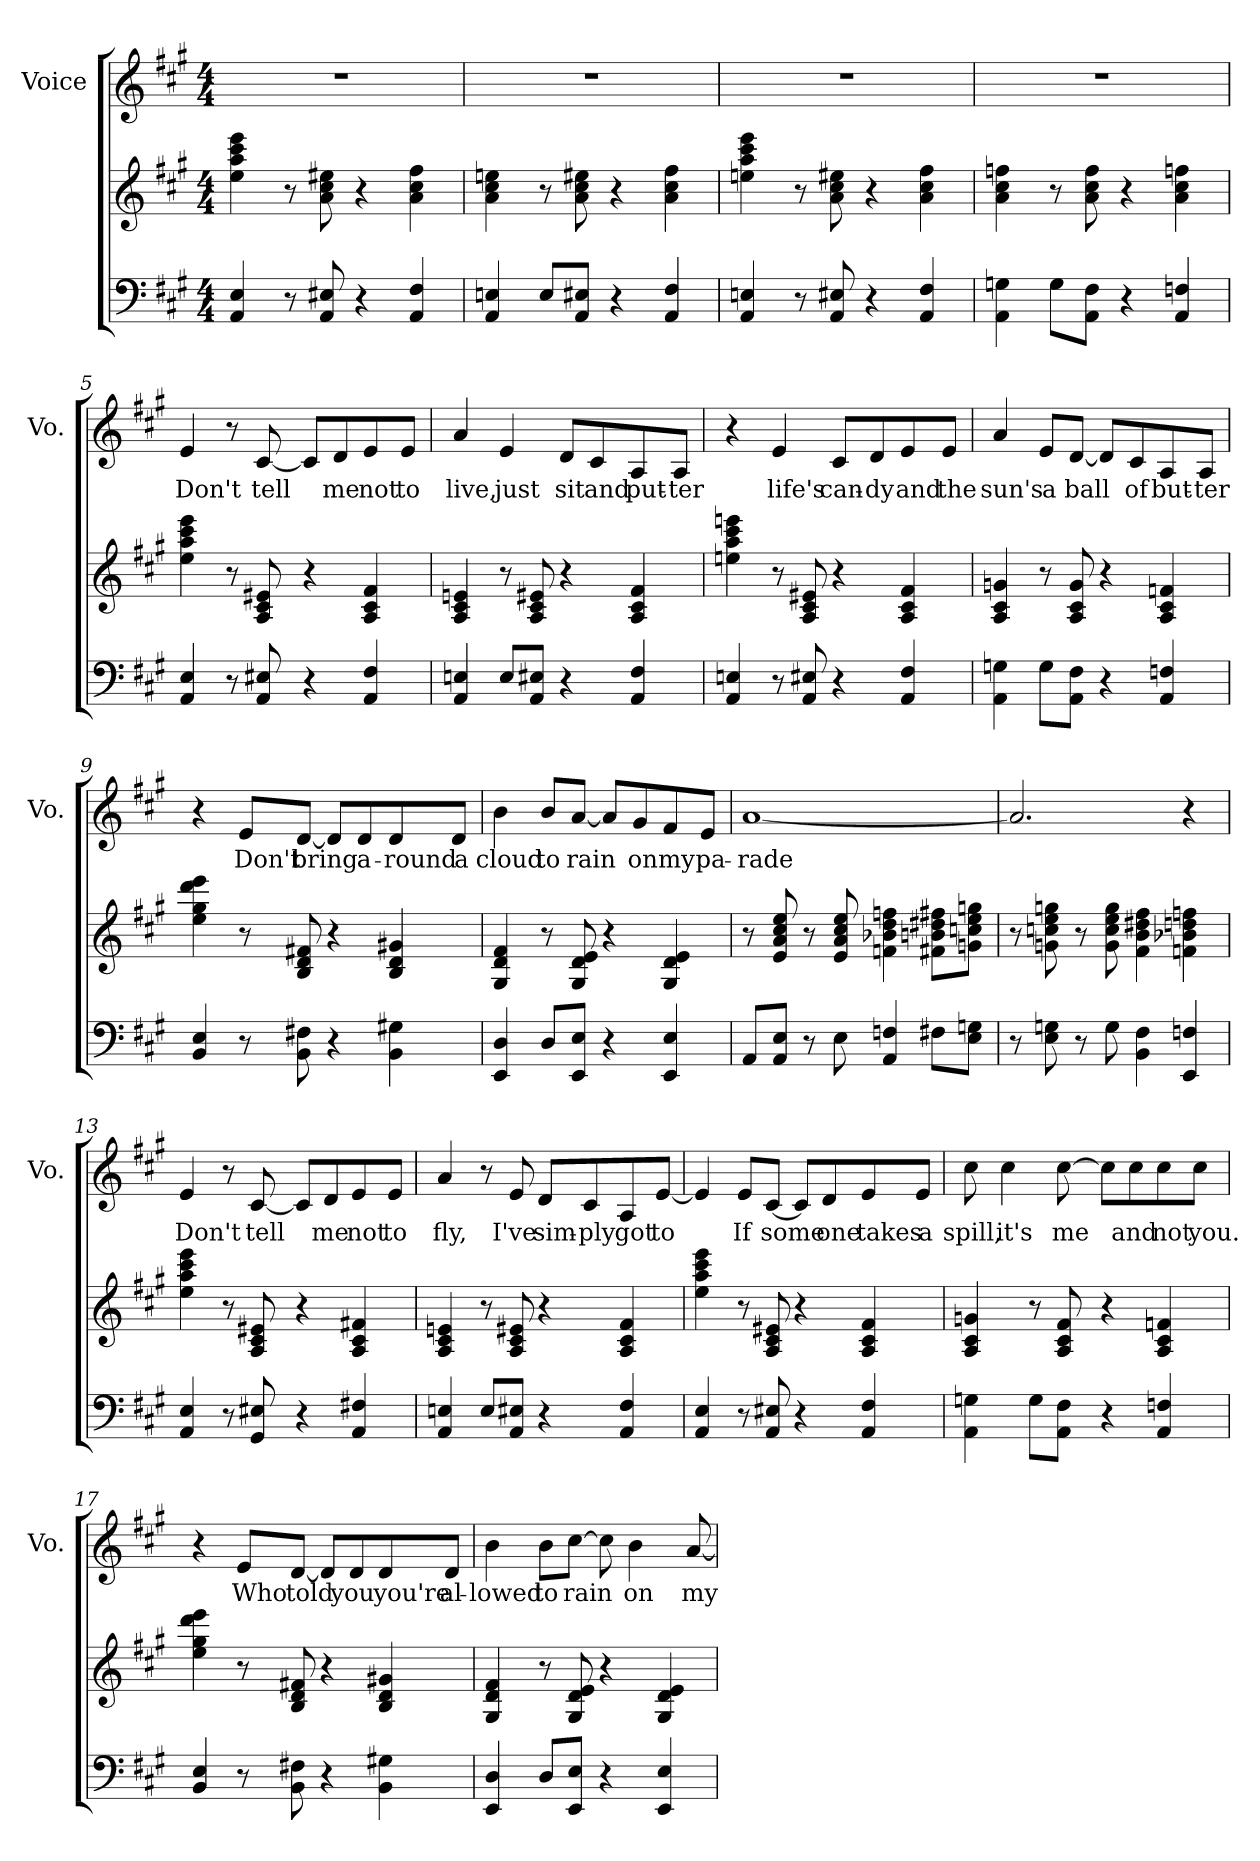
**kern	**kern	**kern	**text
*part2	*part2	*part1	*part1
*staff3	*staff2	*staff1	*staff1
*	*	*I"Voice	*
*	*	*I'Vo.	*
*clefF4	*clefG2	*clefG2	*
*k[f#c#g#]	*k[f#c#g#]	*k[f#c#g#]	*
*M4/4	*M4/4	*M4/4	*
=1	=1	=1	=1
4AA/ 4E/	4ee\ 4aa\ 4ccc#\ 4eee\	1r	.
8r	8r	.	.
8AA/ 8E#X/	8a\ 8cc#\ 8ee#X\	.	.
4r	4r	.	.
4AA/ 4F#/	4a\ 4cc#\ 4ff#\	.	.
=2	=2	=2	=2
4AA/ 4En/	4a\ 4cc#\ 4een\	1r	.
8E/L	8r	.	.
8AA/ 8E#X/J	8a\ 8cc#\ 8ee#X\	.	.
4r	4r	.	.
4AA/ 4F#/	4a\ 4cc#\ 4ff#\	.	.
=3	=3	=3	=3
4AA/ 4En/	4een\ 4aa\ 4ccc#\ 4eee\	1r	.
8r	8r	.	.
8AA/ 8E#X/	8a\ 8cc#\ 8ee#X\	.	.
4r	4r	.	.
4AA/ 4F#/	4a\ 4cc#\ 4ff#\	.	.
=4	=4	=4	=4
4AA\ 4Gn\	4a\ 4cc#\ 4ffn\	1r	.
8G\L	8r	.	.
8AA\ 8F#\J	8a\ 8cc#\ 8ff\	.	.
4r	4r	.	.
4AA/ 4Fn/	4a\ 4cc#\ 4ffn\	.	.
!!LO:LB:g=z
=5	=5	=5	=5
4AA/ 4E/	4ee\ 4aa\ 4ccc#\ 4eee\	4e/	Don't
8r	8r	8r	.
8AA/ 8E#X/	8A/ 8c#/ 8e#X/	[8c#/	tell
4r	4r	8c#/L]	.
.	.	8d/	me
4AA/ 4F#/	4A/ 4c#/ 4f#/	8e/	not
.	.	8e/J	to
=6	=6	=6	=6
4AA/ 4En/	4A/ 4c#/ 4en/	4a/	live,
8E/L	8r	4e/	just
8AA/ 8E#X/J	8A/ 8c#/ 8e#X/	.	.
4r	4r	8d/L	sit
.	.	8c#/	and
4AA/ 4F#/	4A/ 4c#/ 4f#/	8A/	put-
.	.	8A/J	-ter
=7	=7	=7	=7
4AA/ 4En/	4een\ 4aa\ 4ccc#\ 4eeen\	4r	.
8r	8r	4e/	life's
8AA/ 8E#X/	8A/ 8c#/ 8e#X/	.	.
4r	4r	8c#/L	can-
.	.	8d/	-dy
4AA/ 4F#/	4A/ 4c#/ 4f#/	8e/	and
.	.	8e/J	the
!!LO:LB:g=z
=8	=8	=8	=8
4AA\ 4Gn\	4A/ 4c#/ 4gn/	4a/	sun's
8G\L	8r	8e/L	a
8AA\ 8F#\J	8A/ 8c#/ 8g/	[8d/J	ball
4r	4r	8d/L]	.
.	.	8c#/	of
4AA/ 4Fn/	4A/ 4c#/ 4fn/	8A/	but-
.	.	8A/J	-ter
!!LO:PB:g=z
=9	=9	=9	=9
4BB/ 4E/	4ee\ 4gg#\ 4ddd\ 4eee\	4r	.
8r	8r	8e/L	Don't
8BB\ 8F#X\	8B/ 8d/ 8f#X/	[8d/J	bring
4r	4r	8d/L]	.
.	.	8d/	a-
4BB\ 4G#X\	4B/ 4d/ 4g#X/	8d/	-round
.	.	8d/J	a
=10	=10	=10	=10
4EE/ 4D/	4G#/ 4d/ 4f#/	4b\	cloud
8D/L	8r	8b/L	to
8EE/ 8E/J	8G#/ 8d/ 8e/	[8a/J	rain
4r	4r	8a/L]	.
.	.	8g#/	on
4EE/ 4E/	4G#/ 4d/ 4e/	8f#/	my
.	.	8e/J	pa-
!!LO:LB:g=z
=11	=11	=11	=11
8AA/L	8r	[1a	-rade
8AA/ 8E/J	8e/ 8a/ 8cc#/ 8ee/	.	.
8r	8r	.	.
8E\	8e/ 8a/ 8cc#/ 8ee/	.	.
4AA/ 4Fn/	4fn\ 4b-X\ 4dd\ 4ffn\	.	.
8F#X\L	8f#X\ 8bn\ 8dd#X\ 8ff#X\L	.	.
8E\ 8Gn\J	8gn\ 8ccn\ 8ee\ 8ggn\J	.	.
=12	=12	=12	=12
8r	8r	2.a/]	.
8E\ 8Gn\	8gn\ 8ccn\ 8ee\ 8ggn\	.	.
8r	8r	.	.
8G\	8g\ 8cc\ 8ee\ 8gg\	.	.
4BB\ 4F#\	4f#\ 4b\ 4dd#X\ 4ff#\	.	.
4EE/ 4Fn/	4fn\ 4b-X\ 4ddn\ 4ffn\	4r	.
=13	=13	=13	=13
4AA/ 4E/	4ee\ 4aa\ 4ccc#\ 4eee\	4e/	Don't
8r	8r	8r	.
8GG#/ 8E#X/	8A/ 8c#/ 8e#X/	[8c#/	tell
4r	4r	8c#/L]	.
.	.	8d/	me
4AA/ 4F#X/	4A/ 4c#/ 4f#X/	8e/	not
.	.	8e/J	to
!!LO:LB:g=z
=14	=14	=14	=14
4AA/ 4En/	4A/ 4c#/ 4en/	4a/	fly,
8E/L	8r	8r	.
8AA/ 8E#X/J	8A/ 8c#/ 8e#X/	8e/	I've
4r	4r	8d/L	sim-
.	.	8c#/	-ply
4AA/ 4F#/	4A/ 4c#/ 4f#/	8A/	got
.	.	[8e/J	to
=15	=15	=15	=15
4AA/ 4E/	4ee\ 4aa\ 4ccc#\ 4eee\	4e/]	.
8r	8r	8e/L	If
8AA/ 8E#X/	8A/ 8c#/ 8e#X/	[8c#/J	some
4r	4r	8c#/L]	.
.	.	8d/	one
4AA/ 4F#/	4A/ 4c#/ 4f#/	8e/	takes
.	.	8e/J	a
=16	=16	=16	=16
4AA\ 4Gn\	4A/ 4c#/ 4gn/	8cc#\	spill,
.	.	4cc#\	it's
8G\L	8r	.	.
8AA\ 8F#\J	8A/ 8c#/ 8f#/	[8cc#\	me
4r	4r	8cc#\L]	.
.	.	8cc#\	and
4AA/ 4Fn/	4A/ 4c#/ 4fn/	8cc#\	not
.	.	8cc#\J	you.
!!LO:LB:g=z
=17	=17	=17	=17
4BB/ 4E/	4ee\ 4gg#\ 4ddd\ 4eee\	4r	.
8r	8r	8e/L	Who
8BB\ 8F#X\	8B/ 8d/ 8f#X/	[8d/J	told
4r	4r	8d/L]	.
.	.	8d/	you
4BB\ 4G#X\	4B/ 4d/ 4g#X/	8d/	you're
.	.	8d/J	al-
=18	=18	=18	=18
4EE/ 4D/	4G#/ 4d/ 4f#/	4b\	-lowed
8D/L	8r	8b\L	to
8EE/ 8E/J	8G#/ 8d/ 8e/	[8cc#\J	rain
4r	4r	8cc#\]	.
.	.	4b\	on
4EE/ 4E/	4G#/ 4d/ 4e/	.	.
.	.	[8a/	my
=	=	=	=
*-	*-	*-	*-
